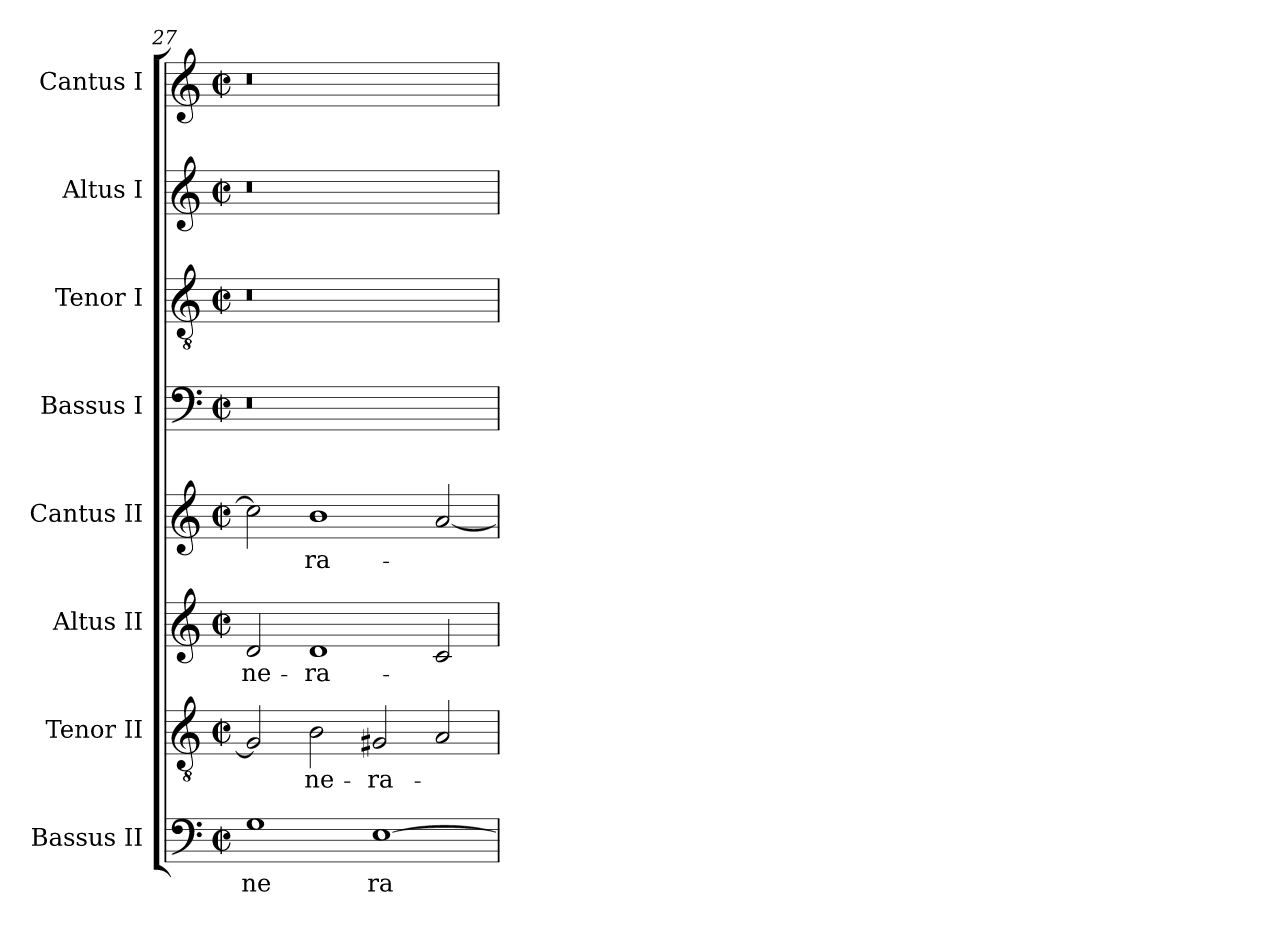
**kern	**text	**kern	**text	**kern	**text	**kern	**text	**kern	**kern	**kern	**kern
*part8	*part8	*part7	*part7	*part6	*part6	*part5	*part5	*part4	*part3	*part2	*part1
*staff8	*staff8	*staff7	*staff7	*staff6	*staff6	*staff5	*staff5	*staff4	*staff3	*staff2	*staff1
*I"Bassus II	*	*I"Tenor II	*	*I"Altus II	*	*I"Cantus II	*	*I"Bassus I	*I"Tenor I	*I"Altus I	*I"Cantus I
*clefF4	*	*clefGv2	*	*clefG2	*	*clefG2	*	*clefF4	*clefGv2	*clefG2	*clefG2
*M2/2	*	*M2/2	*	*M2/2	*	*M2/2	*	*M2/2	*M2/2	*M2/2	*M2/2
*met(c|)	*	*met(c|)	*	*met(c|)	*	*met(c|)	*	*met(c|)	*met(c|)	*met(c|)	*met(c|)
=27	=27	=27	=27	=27	=27	=27	=27	=27	=27	=27	=27
!	!LO:LY:b:cj	!	!	!	!LO:LY:b:cj	!	!	!	!	!	!
1G	ne	2G/]	.	2d/	-ne-	2cc\]	.	0r	0r	0r	0r
!	!	!	!LO:LY:b:cj	!	!LO:LY:b:cj	!	!LO:LY:b:cj	!	!	!	!
.	.	2B\	-ne-	1d	-ra-	1b	-ra-	.	.	.	.
!	!LO:LY:b:cj	!	!LO:LY:b:cj	!	!	!	!	!	!	!	!
[>1E	ra	2G#X/	-ra-	.	.	.	.	.	.	.	.
.	.	2A/	.	2c/	.	[<2a/	.	.	.	.	.
=	=	=	=	=	=	=	=	=	=	=	=
*-	*-	*-	*-	*-	*-	*-	*-	*-	*-	*-	*-
